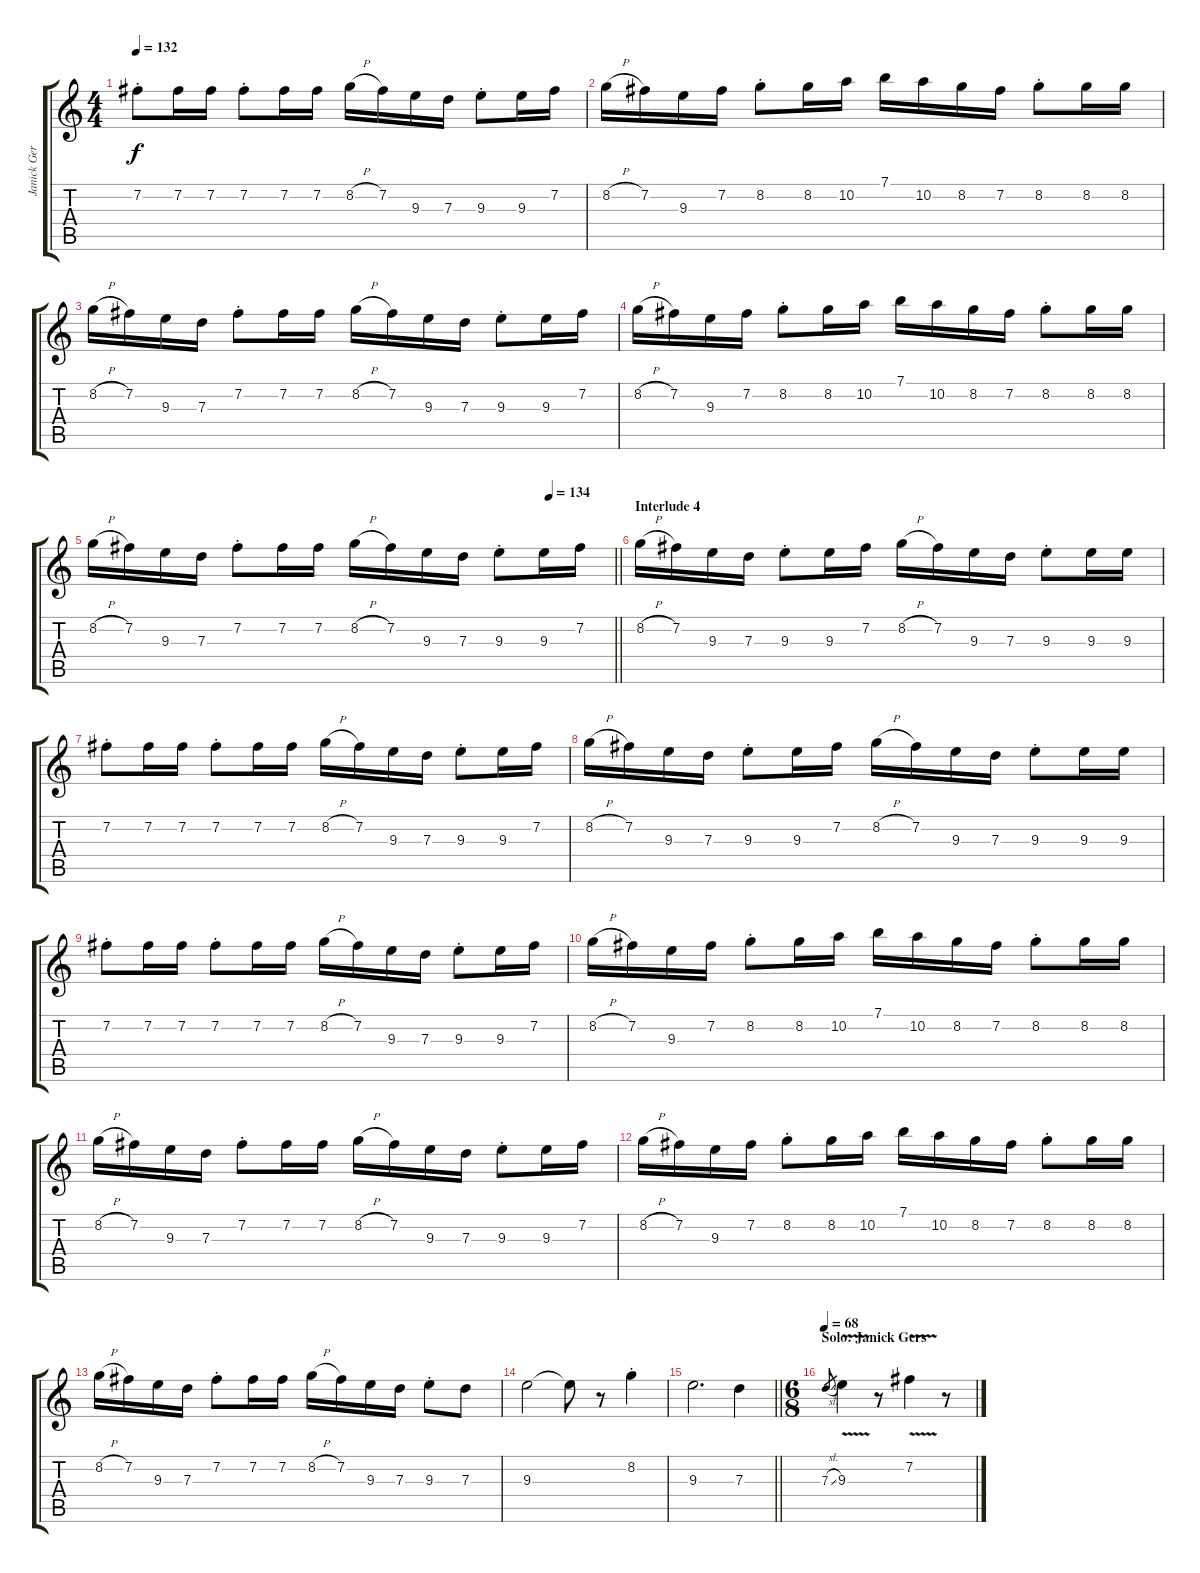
\track ("Janick Gers" "Janick Ger") {instrument overdrivenguitar}
\staff {score tabs}
\tuning (E4 B3 G3 D3 A2 E2) {hide}
\ts (4 4)
\tempo 132
\clef g2
\ks c
7.2{st}.8{dy f} 7.2.16 7.2.16 7.2{st}.8 7.2.16 7.2.16 8.2{h}.16 7.2.16 9.3.16 7.3.16 9.3{st}.8 9.3.16 7.2.16 |
8.2{h}.16 7.2.16 9.3.16 7.2.16 8.2{st}.8 8.2.16 10.2.16 7.1.16 10.2.16 8.2.16 7.2.16 8.2{st}.8 8.2.16 8.2.16 |
8.2{h}.16 7.2.16 9.3.16 7.3.16 7.2{st}.8 7.2.16 7.2.16 8.2{h}.16 7.2.16 9.3.16 7.3.16 9.3{st}.8 9.3.16 7.2.16 |
8.2{h}.16 7.2.16 9.3.16 7.2.16 8.2{st}.8 8.2.16 10.2.16 7.1.16 10.2.16 8.2.16 7.2.16 8.2{st}.8 8.2.16 8.2.16 |
\tempo (134 0.875)
\barLineRight lightlight
8.2{h}.16 7.2.16 9.3.16 7.3.16 7.2{st}.8 7.2.16 7.2.16 8.2{h}.16 7.2.16 9.3.16 7.3.16 9.3{st}.8 9.3.16 7.2.16 |
\section ("" "Interlude 4")
8.2{h}.16 7.2.16 9.3.16 7.3.16 9.3{st}.8 9.3.16 7.2.16 8.2{h}.16 7.2.16 9.3.16 7.3.16 9.3{st}.8 9.3.16 9.3.16 |
7.2{st}.8 7.2.16 7.2.16 7.2{st}.8 7.2.16 7.2.16 8.2{h}.16 7.2.16 9.3.16 7.3.16 9.3{st}.8 9.3.16 7.2.16 |
8.2{h}.16 7.2.16 9.3.16 7.3.16 9.3{st}.8 9.3.16 7.2.16 8.2{h}.16 7.2.16 9.3.16 7.3.16 9.3{st}.8 9.3.16 9.3.16 |
7.2{st}.8 7.2.16 7.2.16 7.2{st}.8 7.2.16 7.2.16 8.2{h}.16 7.2.16 9.3.16 7.3.16 9.3{st}.8 9.3.16 7.2.16 |
8.2{h}.16 7.2.16 9.3.16 7.2.16 8.2{st}.8 8.2.16 10.2.16 7.1.16 10.2.16 8.2.16 7.2.16 8.2{st}.8 8.2.16 8.2.16 |
8.2{h}.16 7.2.16 9.3.16 7.3.16 7.2{st}.8 7.2.16 7.2.16 8.2{h}.16 7.2.16 9.3.16 7.3.16 9.3{st}.8 9.3.16 7.2.16 |
8.2{h}.16 7.2.16 9.3.16 7.2.16 8.2{st}.8 8.2.16 10.2.16 7.1.16 10.2.16 8.2.16 7.2.16 8.2{st}.8 8.2.16 8.2.16 |
8.2{h}.16 7.2.16 9.3.16 7.3.16 7.2{st}.8 7.2.16 7.2.16 8.2{h}.16 7.2.16 9.3.16 7.3.16 9.3{st}.8 7.3.8 |
9.3.2 9.3{t}.8 r.8 8.2{st}.4 |
\barLineRight lightlight
9.3.2{d} 7.3.4 |
\ts (6 8)
\section ("" "Solo: Janick Gers")
\tempo 68
7.3{sl}.8{gr} 9.3{v}.4{instrument electricguitarclean} r.8 7.2{v}.4 r.8
